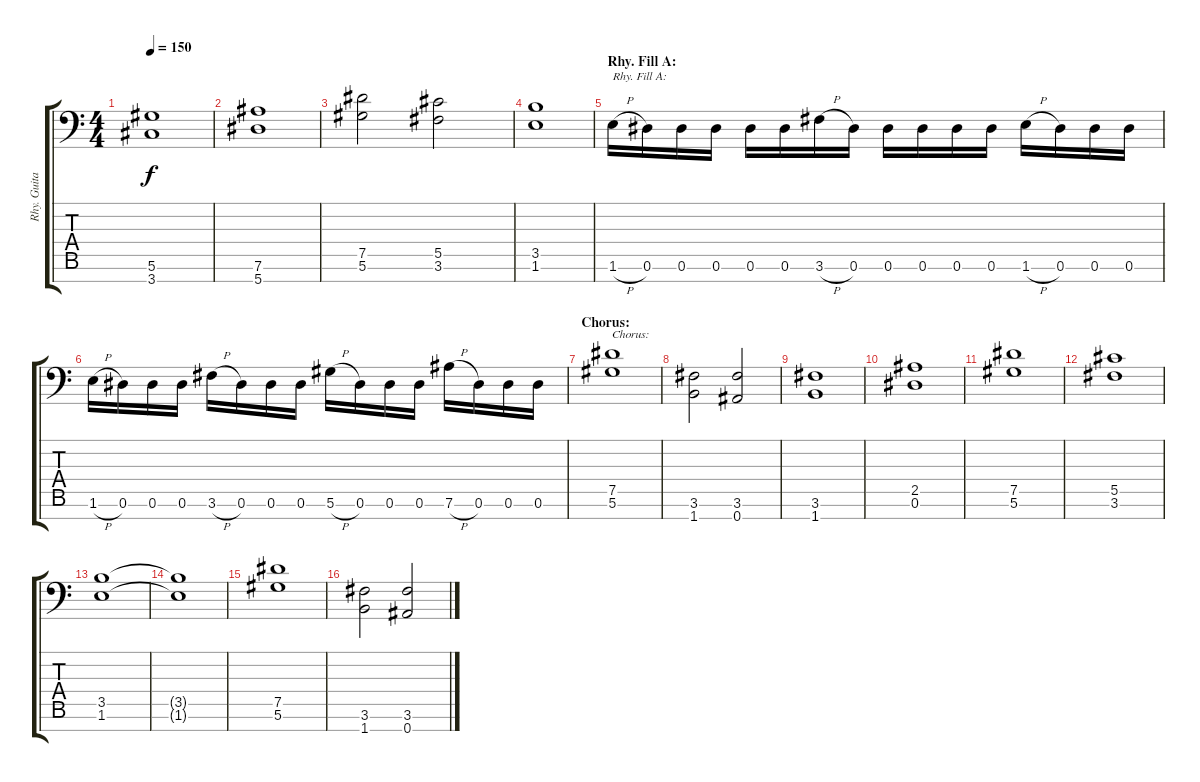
\track ("Rhy. Guitar 1" "Rhy. Guita") {instrument distortionguitar}
\staff {score tabs}
\tuning (Eb4 Bb3 Gb3 Db3 Ab2 Eb2 Bb1) {hide}
\ts (4 4)
\tempo 150
\clef f4
\ks c
(5.6 3.7).1{dy f} |
(7.6 5.7).1 |
(7.5 5.6).2 (5.5 3.6).2 |
(3.5 1.6).1 |
\section ("" "Rhy. Fill A:")
1.6{h}.16{txt "Rhy. Fill A:"} 0.6.16 0.6.16 0.6.16 0.6.16 0.6.16 3.6{h}.16 0.6.16 0.6.16 0.6.16 0.6.16 0.6.16 1.6{h}.16 0.6.16 0.6.16 0.6.16 |
1.6{h}.16 0.6.16 0.6.16 0.6.16 3.6{h}.16 0.6.16 0.6.16 0.6.16 5.6{h}.16 0.6.16 0.6.16 0.6.16 7.6{h}.16 0.6.16 0.6.16 0.6.16 |
\section ("" "Chorus:")
(7.5 5.6).1{txt "Chorus:"} |
(3.6 1.7).2 (3.6 0.7).2 |
(3.6 1.7).1 |
(2.5 0.6).1 |
(7.5 5.6).1 |
(5.5 3.6).1 |
(3.5 1.6).1 |
(3.5{t} 1.6{t}).1 |
(7.5 5.6).1 |
(3.6 1.7).2 (3.6 0.7).2
